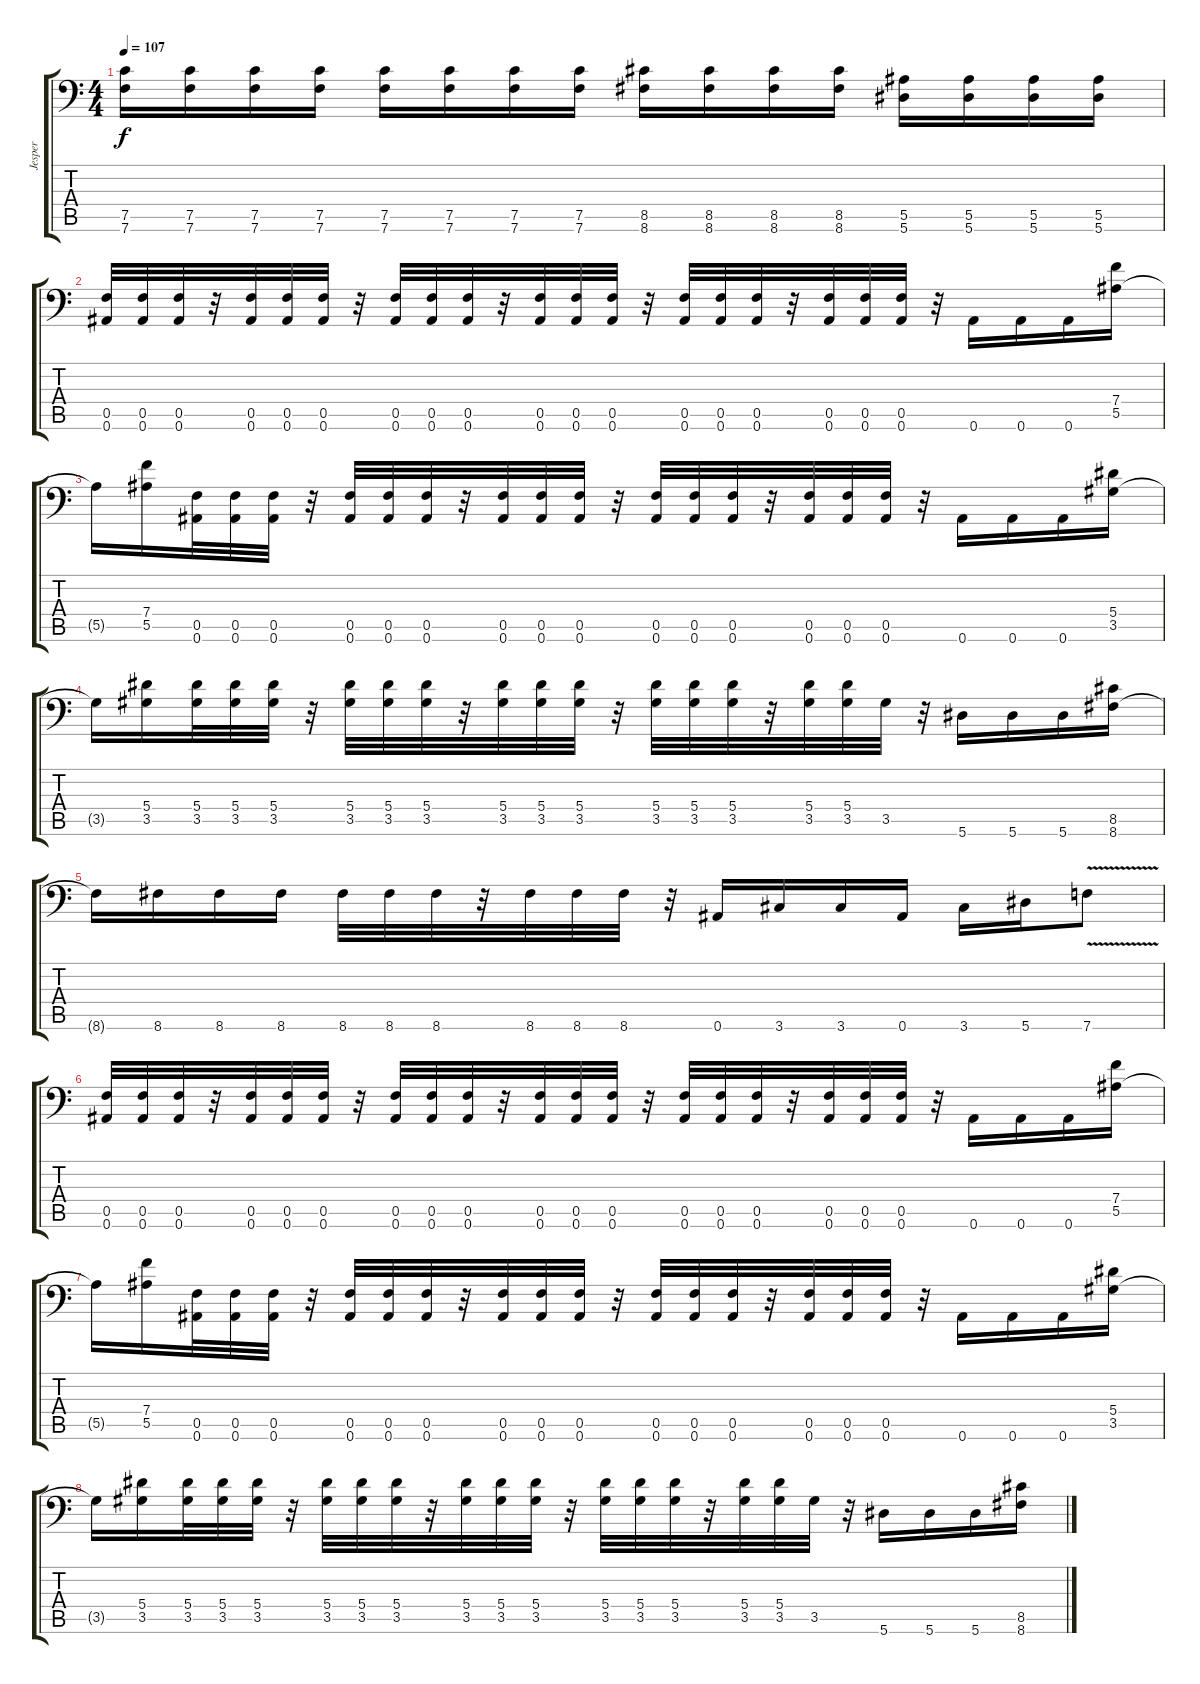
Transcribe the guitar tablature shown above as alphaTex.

\track ("Jesper" "Jesper") {instrument distortionguitar}
\staff {score tabs}
\tuning (C4 G3 Eb3 Bb2 F2 Bb1) {hide}
\ts (4 4)
\tempo 107
\clef f4
\ks c
(7.5 7.6).16{dy f} (7.5 7.6).16 (7.5 7.6).16 (7.5 7.6).16 (7.5 7.6).16 (7.5 7.6).16 (7.5 7.6).16 (7.5 7.6).16 (8.5 8.6).16 (8.5 8.6).16 (8.5 8.6).16 (8.5 8.6).16 (5.5 5.6).16 (5.5 5.6).16 (5.5 5.6).16 (5.5 5.6).16 |
(0.5 0.6).32 (0.5 0.6).32 (0.5 0.6).32 r.32 (0.5 0.6).32 (0.5 0.6).32 (0.5 0.6).32 r.32 (0.5 0.6).32 (0.5 0.6).32 (0.5 0.6).32 r.32 (0.5 0.6).32 (0.5 0.6).32 (0.5 0.6).32 r.32 (0.5 0.6).32 (0.5 0.6).32 (0.5 0.6).32 r.32 (0.5 0.6).32 (0.5 0.6).32 (0.5 0.6).32 r.32 0.6.16 0.6.16 0.6.16 (7.4 5.5).16 |
5.5{t}.16 (7.4 5.5).16 (0.5 0.6).32 (0.5 0.6).32 (0.5 0.6).32 r.32 (0.5 0.6).32 (0.5 0.6).32 (0.5 0.6).32 r.32 (0.5 0.6).32 (0.5 0.6).32 (0.5 0.6).32 r.32 (0.5 0.6).32 (0.5 0.6).32 (0.5 0.6).32 r.32 (0.5 0.6).32 (0.5 0.6).32 (0.5 0.6).32 r.32 0.6.16 0.6.16 0.6.16 (5.4 3.5).16 |
3.5{t}.16 (5.4 3.5).16 (5.4 3.5).32 (5.4 3.5).32 (5.4 3.5).32 r.32 (5.4 3.5).32 (5.4 3.5).32 (5.4 3.5).32 r.32 (5.4 3.5).32 (5.4 3.5).32 (5.4 3.5).32 r.32 (5.4 3.5).32 (5.4 3.5).32 (5.4 3.5).32 r.32 (5.4 3.5).32 (5.4 3.5).32 3.5.32 r.32 5.6.16 5.6.16 5.6.16 (8.5 8.6).16 |
8.6{t}.16 8.6.16 8.6.16 8.6.16 8.6.32 8.6.32 8.6.32 r.32 8.6.32 8.6.32 8.6.32 r.32 0.6.16 3.6.16 3.6.16 0.6.16 3.6.16 5.6.16 7.6{v}.8 |
(0.5 0.6).32 (0.5 0.6).32 (0.5 0.6).32 r.32 (0.5 0.6).32 (0.5 0.6).32 (0.5 0.6).32 r.32 (0.5 0.6).32 (0.5 0.6).32 (0.5 0.6).32 r.32 (0.5 0.6).32 (0.5 0.6).32 (0.5 0.6).32 r.32 (0.5 0.6).32 (0.5 0.6).32 (0.5 0.6).32 r.32 (0.5 0.6).32 (0.5 0.6).32 (0.5 0.6).32 r.32 0.6.16 0.6.16 0.6.16 (7.4 5.5).16 |
5.5{t}.16 (7.4 5.5).16 (0.5 0.6).32 (0.5 0.6).32 (0.5 0.6).32 r.32 (0.5 0.6).32 (0.5 0.6).32 (0.5 0.6).32 r.32 (0.5 0.6).32 (0.5 0.6).32 (0.5 0.6).32 r.32 (0.5 0.6).32 (0.5 0.6).32 (0.5 0.6).32 r.32 (0.5 0.6).32 (0.5 0.6).32 (0.5 0.6).32 r.32 0.6.16 0.6.16 0.6.16 (5.4 3.5).16 |
3.5{t}.16 (5.4 3.5).16 (5.4 3.5).32 (5.4 3.5).32 (5.4 3.5).32 r.32 (5.4 3.5).32 (5.4 3.5).32 (5.4 3.5).32 r.32 (5.4 3.5).32 (5.4 3.5).32 (5.4 3.5).32 r.32 (5.4 3.5).32 (5.4 3.5).32 (5.4 3.5).32 r.32 (5.4 3.5).32 (5.4 3.5).32 3.5.32 r.32 5.6.16 5.6.16 5.6.16 (8.5 8.6).16
